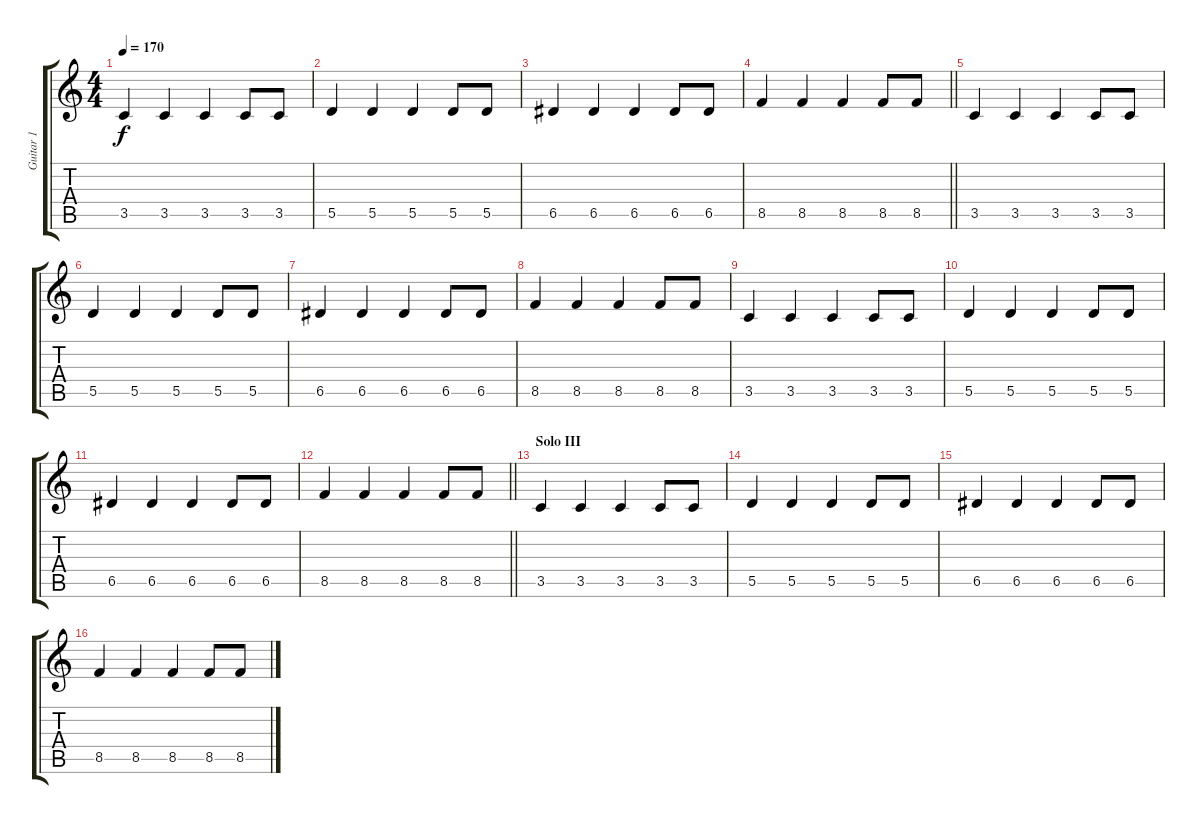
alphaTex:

\track ("Guitar 1" "Guitar 1") {instrument distortionguitar}
\staff {score tabs}
\tuning (E4 B3 G3 D3 A2 E2) {hide}
\ts (4 4)
\tempo 170
\clef g2
\ks c
3.5.4{dy f} 3.5.4 3.5.4 3.5.8 3.5.8 |
5.5.4 5.5.4 5.5.4 5.5.8 5.5.8 |
6.5.4 6.5.4 6.5.4 6.5.8 6.5.8 |
\barLineRight lightlight
8.5.4 8.5.4 8.5.4 8.5.8 8.5.8 |
3.5.4 3.5.4 3.5.4 3.5.8 3.5.8 |
5.5.4 5.5.4 5.5.4 5.5.8 5.5.8 |
6.5.4 6.5.4 6.5.4 6.5.8 6.5.8 |
8.5.4 8.5.4 8.5.4 8.5.8 8.5.8 |
3.5.4 3.5.4 3.5.4 3.5.8 3.5.8 |
5.5.4 5.5.4 5.5.4 5.5.8 5.5.8 |
6.5.4 6.5.4 6.5.4 6.5.8 6.5.8 |
\barLineRight lightlight
8.5.4 8.5.4 8.5.4 8.5.8 8.5.8 |
\section ("" "Solo III")
3.5.4 3.5.4 3.5.4 3.5.8 3.5.8 |
5.5.4 5.5.4 5.5.4 5.5.8 5.5.8 |
6.5.4 6.5.4 6.5.4 6.5.8 6.5.8 |
8.5.4 8.5.4 8.5.4 8.5.8 8.5.8
